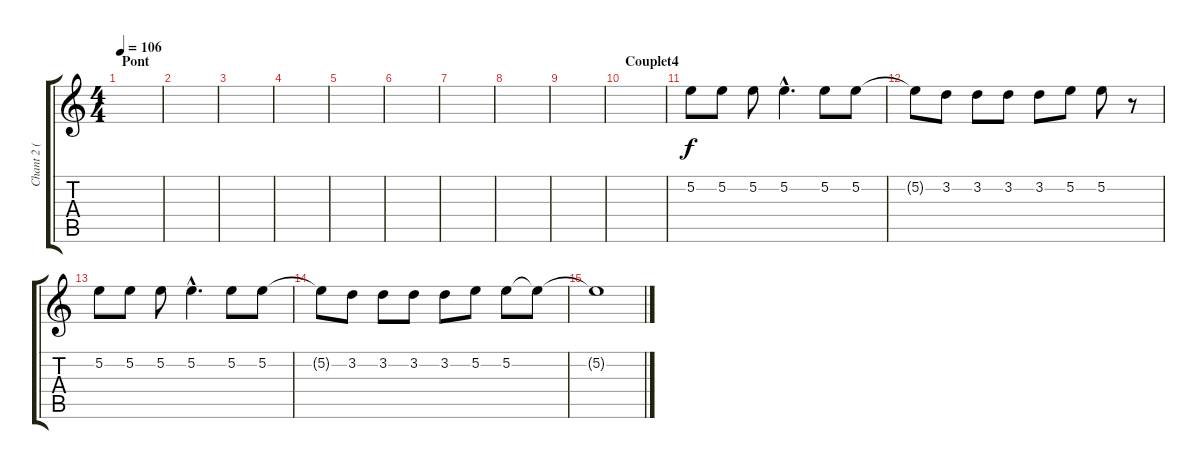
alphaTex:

\track ("Chant 2 ( Jhon)" "Chant 2 ( ") {instrument overdrivenguitar}
\staff {score tabs}
\tuning (E4 B3 G3 D3 A2 E2) {hide}
\ts (4 4)
\section ("" "Pont")
\tempo 106
\clef g2
\ks c
|
|
|
|
|
|
|
|
|
\section ("" "Couplet4")
|
5.2.8 5.2.8 5.2.8 5.2{hac}.4{d} 5.2.8 5.2.8 |
5.2{t}.8 3.2.8 3.2.8 3.2.8 3.2.8 5.2.8 5.2.8 r.8 |
5.2.8 5.2.8 5.2.8 5.2{hac}.4{d} 5.2.8 5.2.8 |
5.2{t}.8 3.2.8 3.2.8 3.2.8 3.2.8 5.2.8 5.2.8 5.2{t}.8 |
5.2{t}.1
